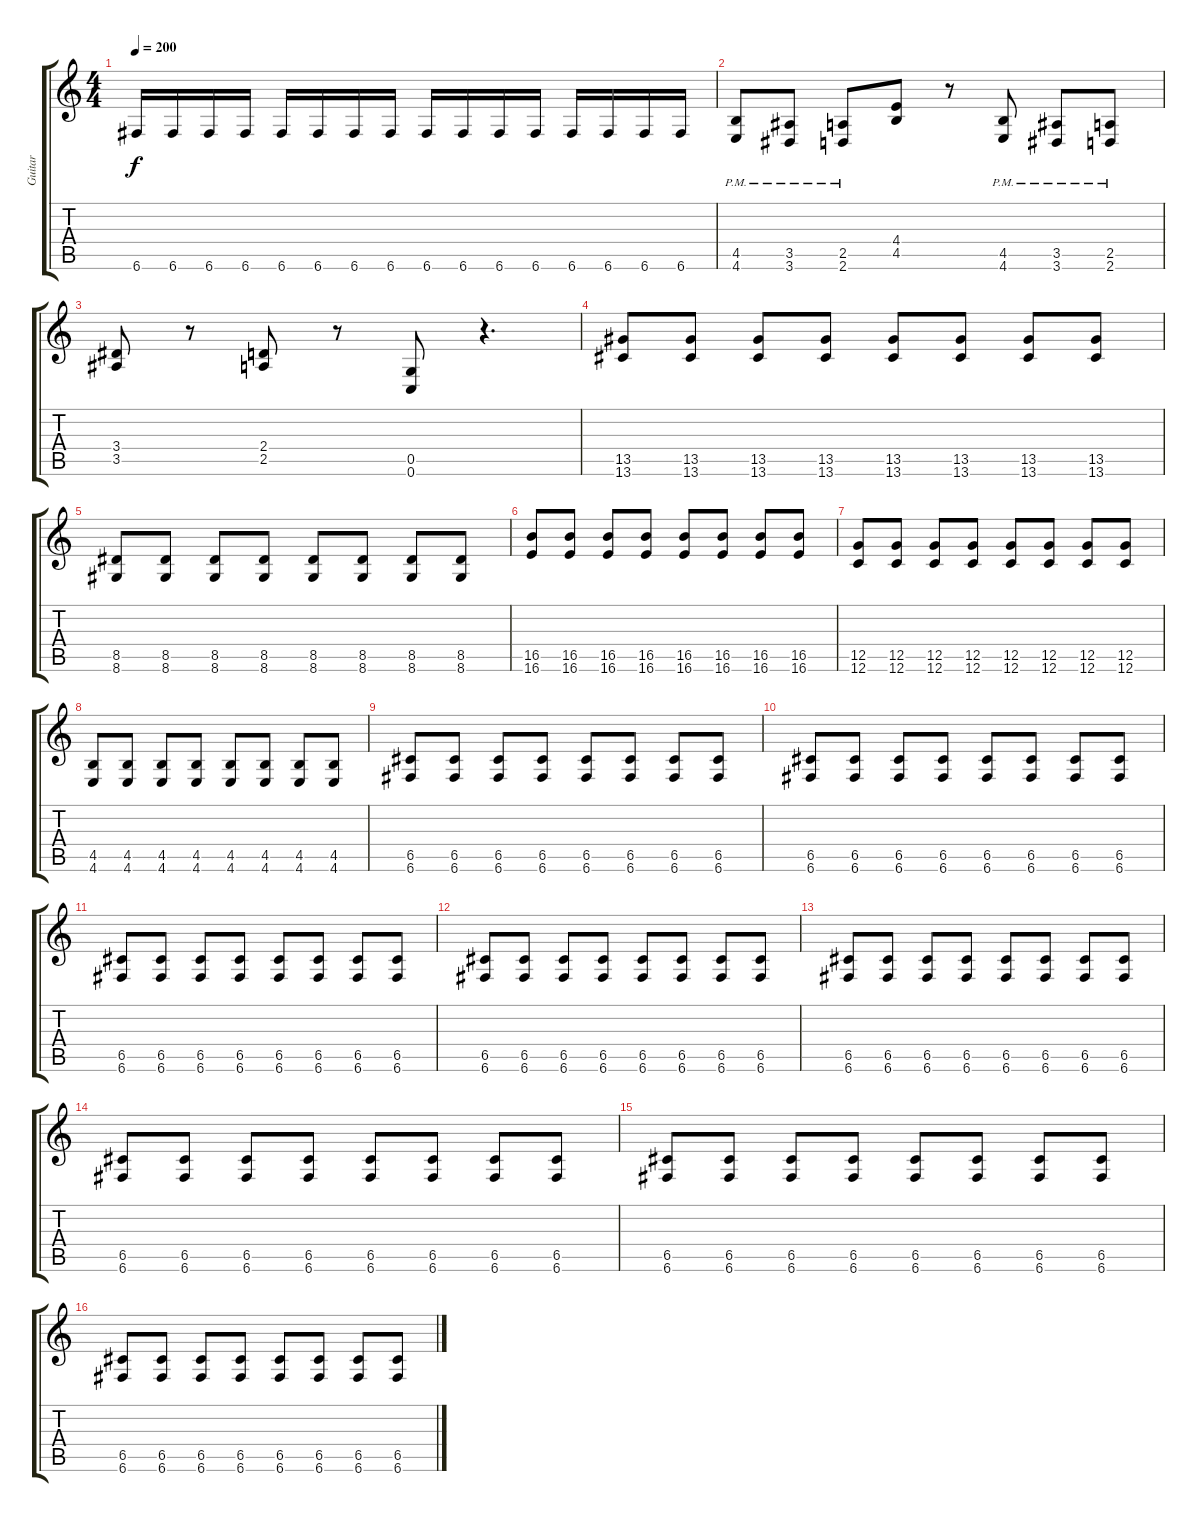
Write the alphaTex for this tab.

\track ("Guitar" "Guitar") {instrument distortionguitar}
\staff {score tabs}
\tuning (D4 A3 F3 C3 G2 C2) {hide}
\ts (4 4)
\tempo 200
\clef g2
\ks c
6.6.16{dy f} 6.6.16 6.6.16 6.6.16 6.6.16 6.6.16 6.6.16 6.6.16 6.6.16 6.6.16 6.6.16 6.6.16 6.6.16 6.6.16 6.6.16 6.6.16 |
(4.5{pm} 4.6{pm}).8 (3.5{pm} 3.6{pm}).8 (2.5{pm} 2.6{pm}).8 (4.4 4.5).8 r.8 (4.5{pm} 4.6{pm}).8 (3.5{pm} 3.6{pm}).8 (2.5{pm} 2.6{pm}).8 |
(3.4 3.5).8 r.8 (2.4 2.5).8 r.8 (0.5 0.6).8 r.4{d} |
(13.5 13.6).8 (13.5 13.6).8 (13.5 13.6).8 (13.5 13.6).8 (13.5 13.6).8 (13.5 13.6).8 (13.5 13.6).8 (13.5 13.6).8 |
(8.5 8.6).8 (8.5 8.6).8 (8.5 8.6).8 (8.5 8.6).8 (8.5 8.6).8 (8.5 8.6).8 (8.5 8.6).8 (8.5 8.6).8 |
(16.5 16.6).8 (16.5 16.6).8 (16.5 16.6).8 (16.5 16.6).8 (16.5 16.6).8 (16.5 16.6).8 (16.5 16.6).8 (16.5 16.6).8 |
(12.5 12.6).8 (12.5 12.6).8 (12.5 12.6).8 (12.5 12.6).8 (12.5 12.6).8 (12.5 12.6).8 (12.5 12.6).8 (12.5 12.6).8 |
(4.5 4.6).8 (4.5 4.6).8 (4.5 4.6).8 (4.5 4.6).8 (4.5 4.6).8 (4.5 4.6).8 (4.5 4.6).8 (4.5 4.6).8 |
(6.5 6.6).8 (6.5 6.6).8 (6.5 6.6).8 (6.5 6.6).8 (6.5 6.6).8 (6.5 6.6).8 (6.5 6.6).8 (6.5 6.6).8 |
(6.5 6.6).8 (6.5 6.6).8 (6.5 6.6).8 (6.5 6.6).8 (6.5 6.6).8 (6.5 6.6).8 (6.5 6.6).8 (6.5 6.6).8 |
(6.5 6.6).8 (6.5 6.6).8 (6.5 6.6).8 (6.5 6.6).8 (6.5 6.6).8 (6.5 6.6).8 (6.5 6.6).8 (6.5 6.6).8 |
(6.5 6.6).8 (6.5 6.6).8 (6.5 6.6).8 (6.5 6.6).8 (6.5 6.6).8 (6.5 6.6).8 (6.5 6.6).8 (6.5 6.6).8 |
(6.5 6.6).8 (6.5 6.6).8 (6.5 6.6).8 (6.5 6.6).8 (6.5 6.6).8 (6.5 6.6).8 (6.5 6.6).8 (6.5 6.6).8 |
(6.5 6.6).8 (6.5 6.6).8 (6.5 6.6).8 (6.5 6.6).8 (6.5 6.6).8 (6.5 6.6).8 (6.5 6.6).8 (6.5 6.6).8 |
(6.5 6.6).8 (6.5 6.6).8 (6.5 6.6).8 (6.5 6.6).8 (6.5 6.6).8 (6.5 6.6).8 (6.5 6.6).8 (6.5 6.6).8 |
(6.5 6.6).8 (6.5 6.6).8 (6.5 6.6).8 (6.5 6.6).8 (6.5 6.6).8 (6.5 6.6).8 (6.5 6.6).8 (6.5 6.6).8
